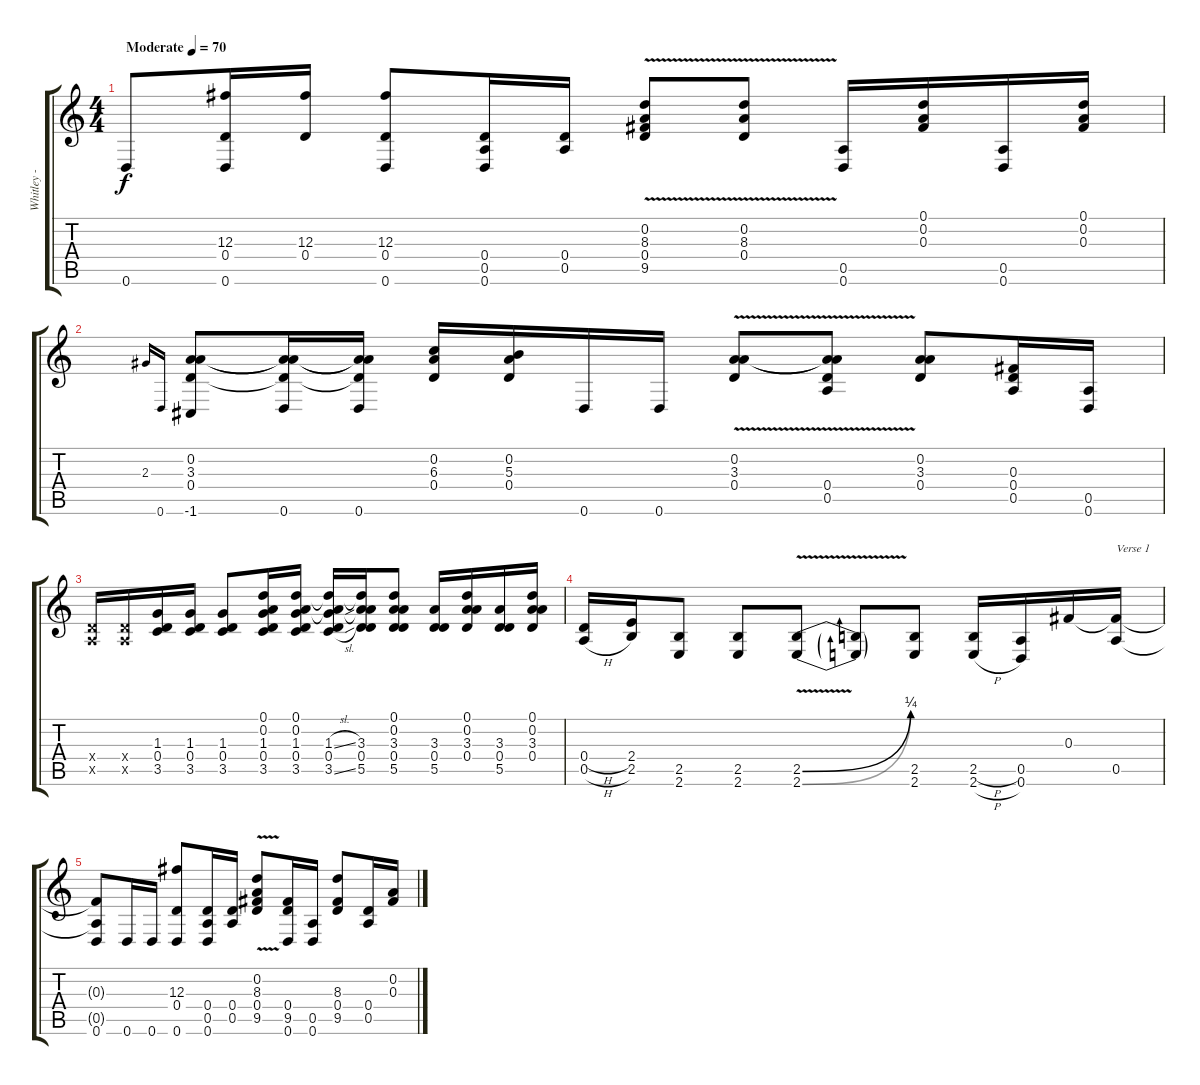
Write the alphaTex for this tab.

\track ("Whitley - EBEG#BE" "Whitley - ") {instrument acousticguitarsteel}
\staff {score tabs}
\tuning (D4 A3 Gb3 D3 A2 D2) {hide}
\ts (4 4)
\tempo (70 "Moderate")
\clef g2
\ks c
0.6.8{dy f instrument acousticguitarsteel} (12.3 0.4 0.6).16 (12.3 0.4).16 (12.3 0.4 0.6).8 (0.4 0.5 0.6).16 (0.4 0.5).16 (0.2{v} 8.3 0.4 9.5).8 (0.2{v} 8.3 0.4).8 (0.5 0.6).16 (0.1 0.2 0.3).16 (0.5 0.6).16 (0.1 0.2 0.3).16 |
2.3.16{gr onbeat} 0.6.16{gr onbeat} (0.2 3.3 0.4 -1.6).8 (0.2{t} 3.3{t} 0.4{t} 0.6).16 (0.2{t} 3.3{t} 0.4{t} 0.6).16 (0.2 6.3 0.4).16 (0.2 5.3 0.4).16 0.6.16 0.6.16 (0.2 3.3{v} 0.4).8 (0.2{t} 3.3{t} 0.4 0.5).8 (0.2 3.3 0.4).8 (0.3 0.4 0.5).16 (0.5 0.6).16 |
(0.4{x} 0.5{x}).16 (0.4{x} 0.5{x}).16 (1.3 0.4 3.5).16 (1.3 0.4 3.5).16 (1.3 0.4 3.5).8 (0.1 0.2 1.3 0.4 3.5).16 (0.1 0.2 1.3 0.4 3.5).16 (0.1{t} 0.2{t} 1.3{sl} 0.4 3.5{sl}).16 (0.1{t} 0.2{t} 3.3 0.4 5.5).16 (0.1 0.2 3.3 0.4 5.5).8 (3.3 0.4 5.5).16 (0.1 0.2 3.3 0.4).16 (3.3 0.4 5.5).16 (0.1 0.2 3.3 0.4).16 |
(0.4{h} 0.5{h}).16 (2.4 2.5).16 (2.5 2.6).8 (2.5 2.6).8 (2.5{be (bend 0 0 60 1) v} 2.6{be (bend 0 0 60 1) v}).8 (2.5{t} 2.6{t}).8 (2.5 2.6).8 (2.5{h} 2.6{h}).16 (0.5 0.6).16 0.3.16 (0.3{t} 0.5).16{txt "Verse 1"} |
(0.3{t} 0.5{t} 0.6).8 0.6.16 0.6.16 (12.3 0.4 0.6).8 (0.4 0.5 0.6).16 (0.4 0.5).16 (0.2{v} 8.3 0.4 9.5).8 (0.4 9.5 0.6).16 (0.5 0.6).16 (8.3 0.4 9.5).8 (0.4 0.5).16 (0.2 0.3).16
